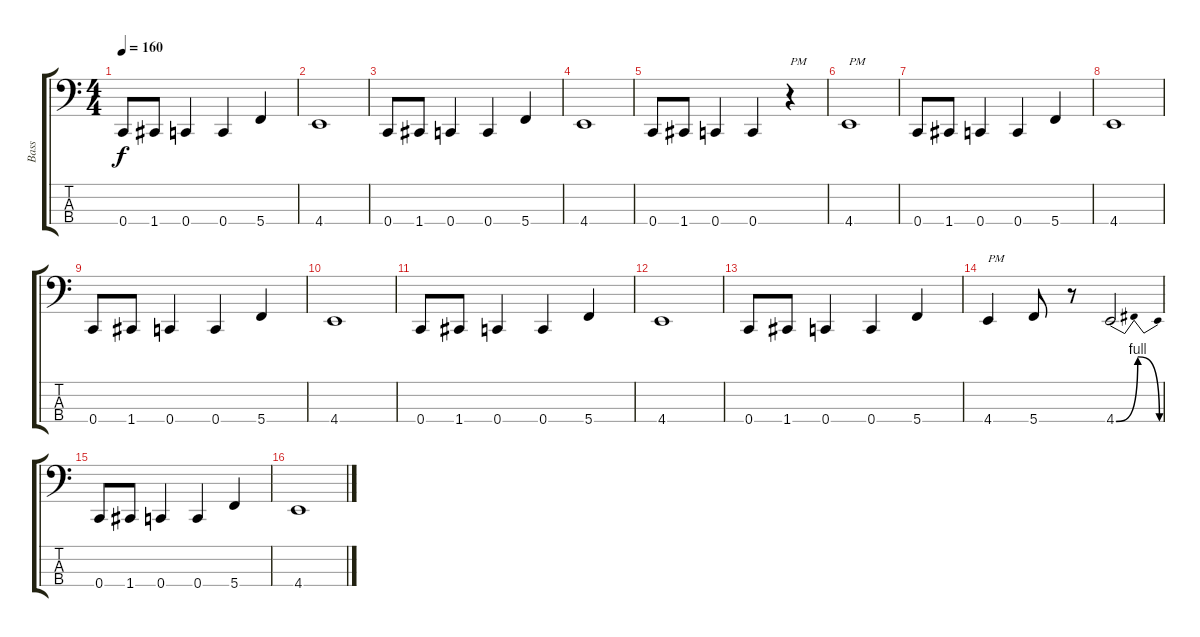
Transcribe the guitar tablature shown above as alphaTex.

\track ("Bass" "Bass") {instrument electricbasspick}
\staff {score tabs}
\tuning (F2 C2 G1 C1) {hide}
\ts (4 4)
\tempo 160
\clef f4
\ks c
0.4.8{dy f} 1.4.8 0.4.4 0.4.4 5.4.4 |
4.4.1 |
0.4.8 1.4.8 0.4.4 0.4.4 5.4.4 |
4.4.1 |
0.4.8 1.4.8 0.4.4 0.4.4 r.4{txt "PM"} |
4.4.1{txt "PM"} |
0.4.8 1.4.8 0.4.4 0.4.4 5.4.4 |
4.4.1 |
0.4.8 1.4.8 0.4.4 0.4.4 5.4.4 |
4.4.1 |
0.4.8 1.4.8 0.4.4 0.4.4 5.4.4 |
4.4.1 |
0.4.8 1.4.8 0.4.4 0.4.4 5.4.4 |
4.4.4{txt "PM"} 5.4.8 r.8 4.4{be (bendrelease 0 0 15 4 30 4 60 0)}.2 |
0.4.8 1.4.8 0.4.4 0.4.4 5.4.4 |
4.4.1
